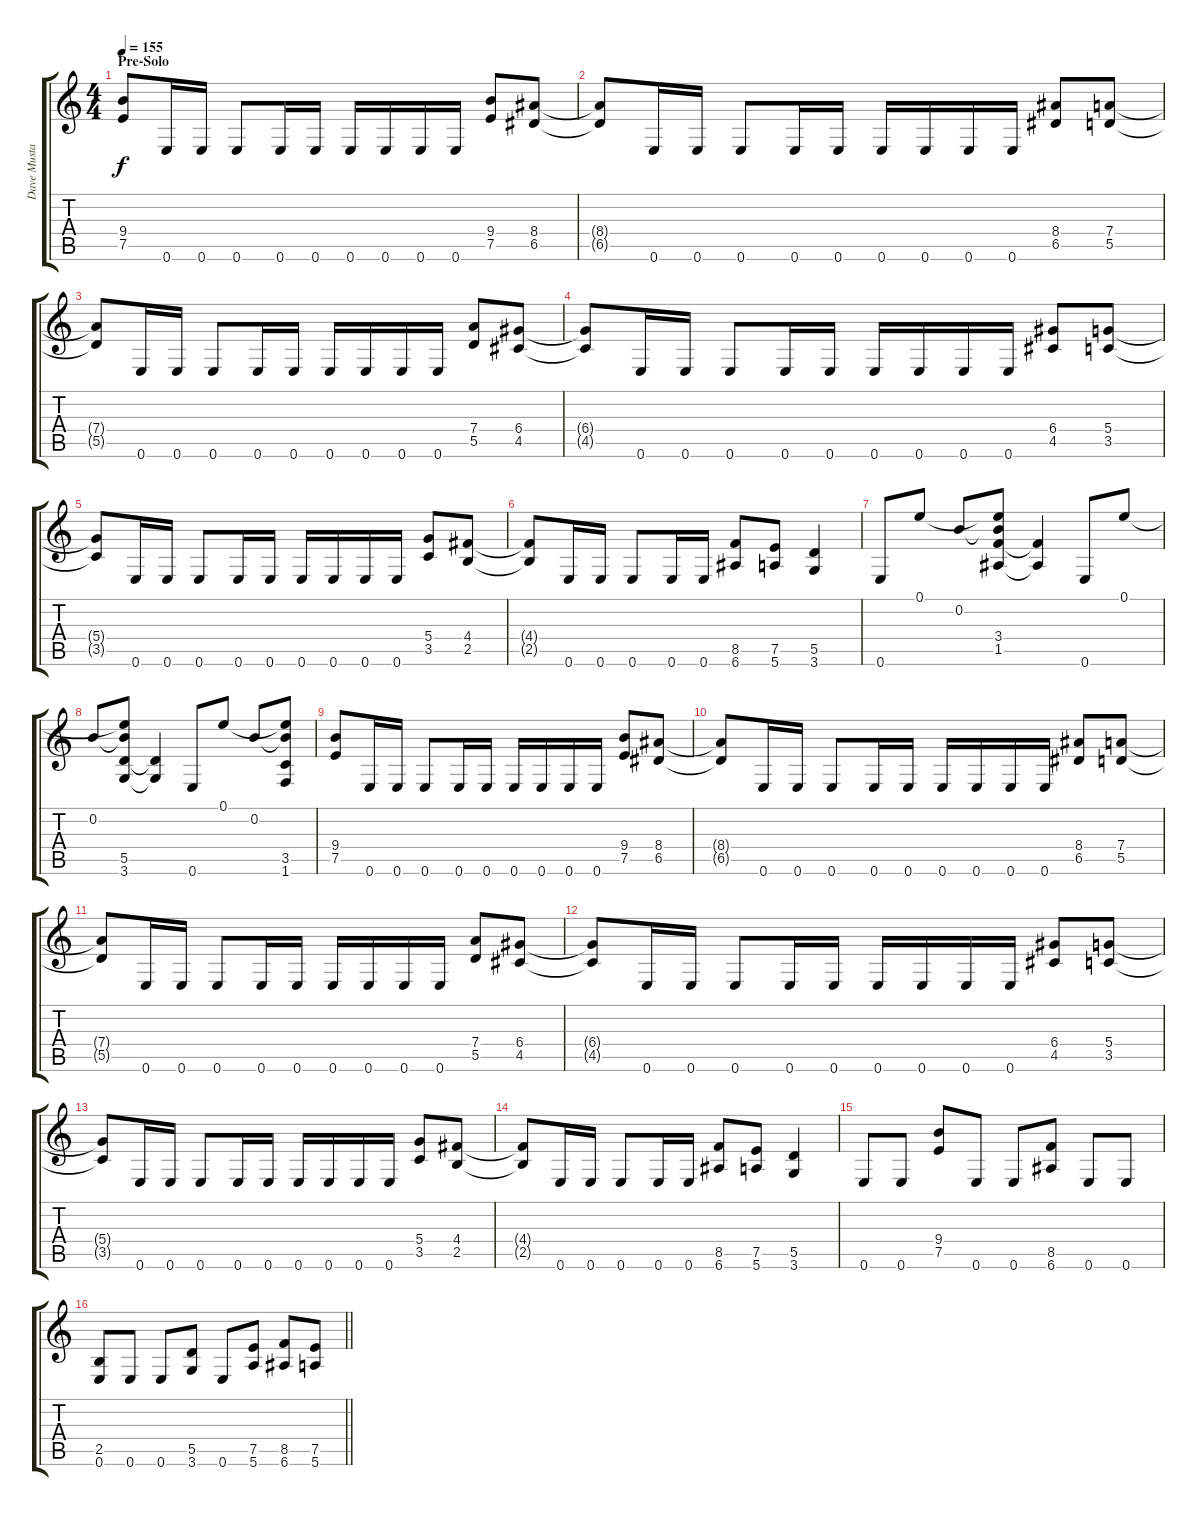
\track ("Dave Mustaine" "Dave Musta") {instrument distortionguitar}
\staff {score tabs}
\tuning (E4 B3 G3 D3 A2 E2) {hide}
\ts (4 4)
\section ("" "Pre-Solo")
\tempo 155
\clef g2
\ks c
(9.4 7.5).8{dy f} 0.6.16 0.6.16 0.6.8 0.6.16 0.6.16 0.6.16 0.6.16 0.6.16 0.6.16 (9.4 7.5).8 (8.4 6.5).8 |
(8.4{t} 6.5{t}).8 0.6.16 0.6.16 0.6.8 0.6.16 0.6.16 0.6.16 0.6.16 0.6.16 0.6.16 (8.4 6.5).8 (7.4 5.5).8 |
(7.4{t} 5.5{t}).8 0.6.16 0.6.16 0.6.8 0.6.16 0.6.16 0.6.16 0.6.16 0.6.16 0.6.16 (7.4 5.5).8 (6.4 4.5).8 |
(6.4{t} 4.5{t}).8 0.6.16 0.6.16 0.6.8 0.6.16 0.6.16 0.6.16 0.6.16 0.6.16 0.6.16 (6.4 4.5).8 (5.4 3.5).8 |
(5.4{t} 3.5{t}).8 0.6.16 0.6.16 0.6.8 0.6.16 0.6.16 0.6.16 0.6.16 0.6.16 0.6.16 (5.4 3.5).8 (4.4 2.5).8 |
(4.4{t} 2.5{t}).8 0.6.16 0.6.16 0.6.8 0.6.16 0.6.16 (8.5 6.6).8 (7.5 5.6).8 (5.5 3.6).4 |
0.6.8 0.1.8 0.2.8 (0.1{t} 0.2{t} 3.4 1.5).8 (3.4{t} 1.5{t}).4 0.6.8 0.1.8 |
0.2.8 (0.1{t} 0.2{t} 5.5 3.6).8 (5.5{t} 3.6{t}).4 0.6.8 0.1.8 0.2.8 (0.1{t} 0.2{t} 3.5 1.6).8 |
(9.4 7.5).8 0.6.16 0.6.16 0.6.8 0.6.16 0.6.16 0.6.16 0.6.16 0.6.16 0.6.16 (9.4 7.5).8 (8.4 6.5).8 |
(8.4{t} 6.5{t}).8 0.6.16 0.6.16 0.6.8 0.6.16 0.6.16 0.6.16 0.6.16 0.6.16 0.6.16 (8.4 6.5).8 (7.4 5.5).8 |
(7.4{t} 5.5{t}).8 0.6.16 0.6.16 0.6.8 0.6.16 0.6.16 0.6.16 0.6.16 0.6.16 0.6.16 (7.4 5.5).8 (6.4 4.5).8 |
(6.4{t} 4.5{t}).8 0.6.16 0.6.16 0.6.8 0.6.16 0.6.16 0.6.16 0.6.16 0.6.16 0.6.16 (6.4 4.5).8 (5.4 3.5).8 |
(5.4{t} 3.5{t}).8 0.6.16 0.6.16 0.6.8 0.6.16 0.6.16 0.6.16 0.6.16 0.6.16 0.6.16 (5.4 3.5).8 (4.4 2.5).8 |
(4.4{t} 2.5{t}).8 0.6.16 0.6.16 0.6.8 0.6.16 0.6.16 (8.5 6.6).8 (7.5 5.6).8 (5.5 3.6).4 |
0.6.8 0.6.8 (9.4 7.5).8 0.6.8 0.6.8 (8.5 6.6).8 0.6.8 0.6.8 |
\barLineRight lightlight
(2.5 0.6).8 0.6.8 0.6.8 (5.5 3.6).8 0.6.8 (7.5 5.6).8 (8.5 6.6).8 (7.5 5.6).8
